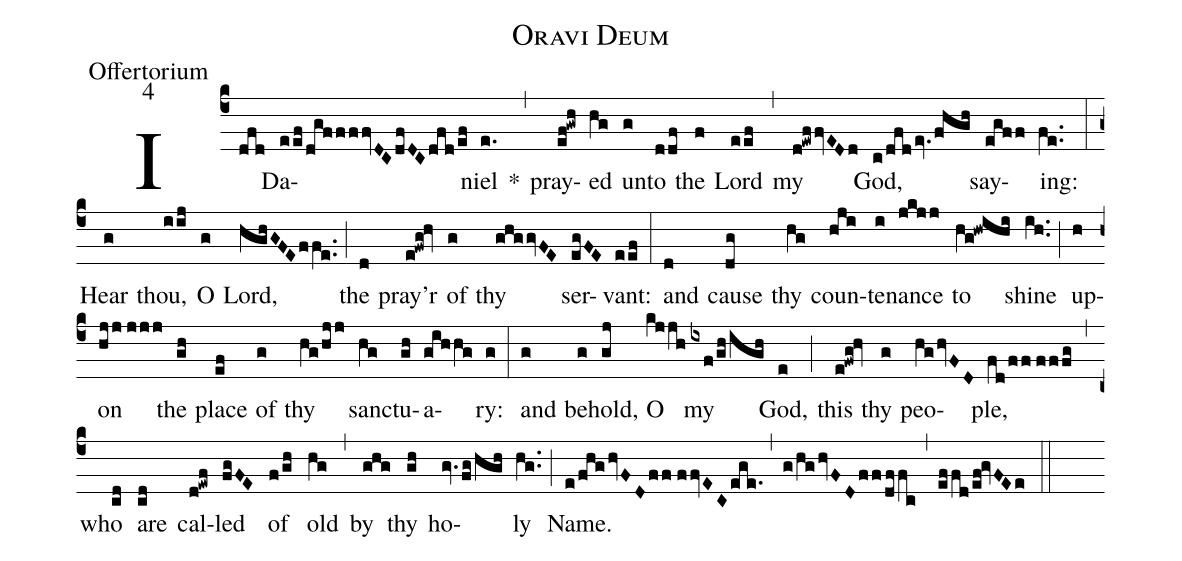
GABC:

name:Oravi Deum;
office-part:Offertorium;
mode:4;
%%
(c4) I(dfd) Da(eef/dgffffvDC/dfDC/dfd/ef)niel(e.) *(,) pray(ef!gwh)ed(hg) un(g)to(ddf) the(f) Lord(eef) (,) my(d!ewffvEDd) God,(c/dfd/ev./fhgh) say(egff)ing:(fe..) (:) Hear(g) thou,(iij) O(g) Lord,(hghGFEffe..) (;) the(d) pray'r(e!fwg!hv) of(g) thy(ghggvFE) ser(egFE)vant:(eef) (:) and(d) cause(dg) thy(hg) coun(hji)te(i)nance(jkjj) to(hg!hwihi) shine(ih..) (;) up(h)on(hjj//jjj) the(gh) place(ef) of(g) thy(hg/hjj) sanc(hg)tu(gh)a(gihhg)ry:(g) (:) and(g) be(g)hold,(gj) O(kjjh) my(ixf/gh/igh) God,(e) (;) this(e!fwg!hv) thy(g) peo(hg/hvFD)ple,(fd/ff//fffg) (,) who(cd) are(cd) cal(d!ewf)led(fgFE) of(f/gh) old(hg) (,) by(ghg) thy(gh) ho(gv.fg/hgh)ly(hg..) (;) Name.(e/fhg/hvFDff//ffvEC/ege.) (,) (g/hg/hvFD/ff/dffc) (,) (effd/ef!gvFEe) (::)
